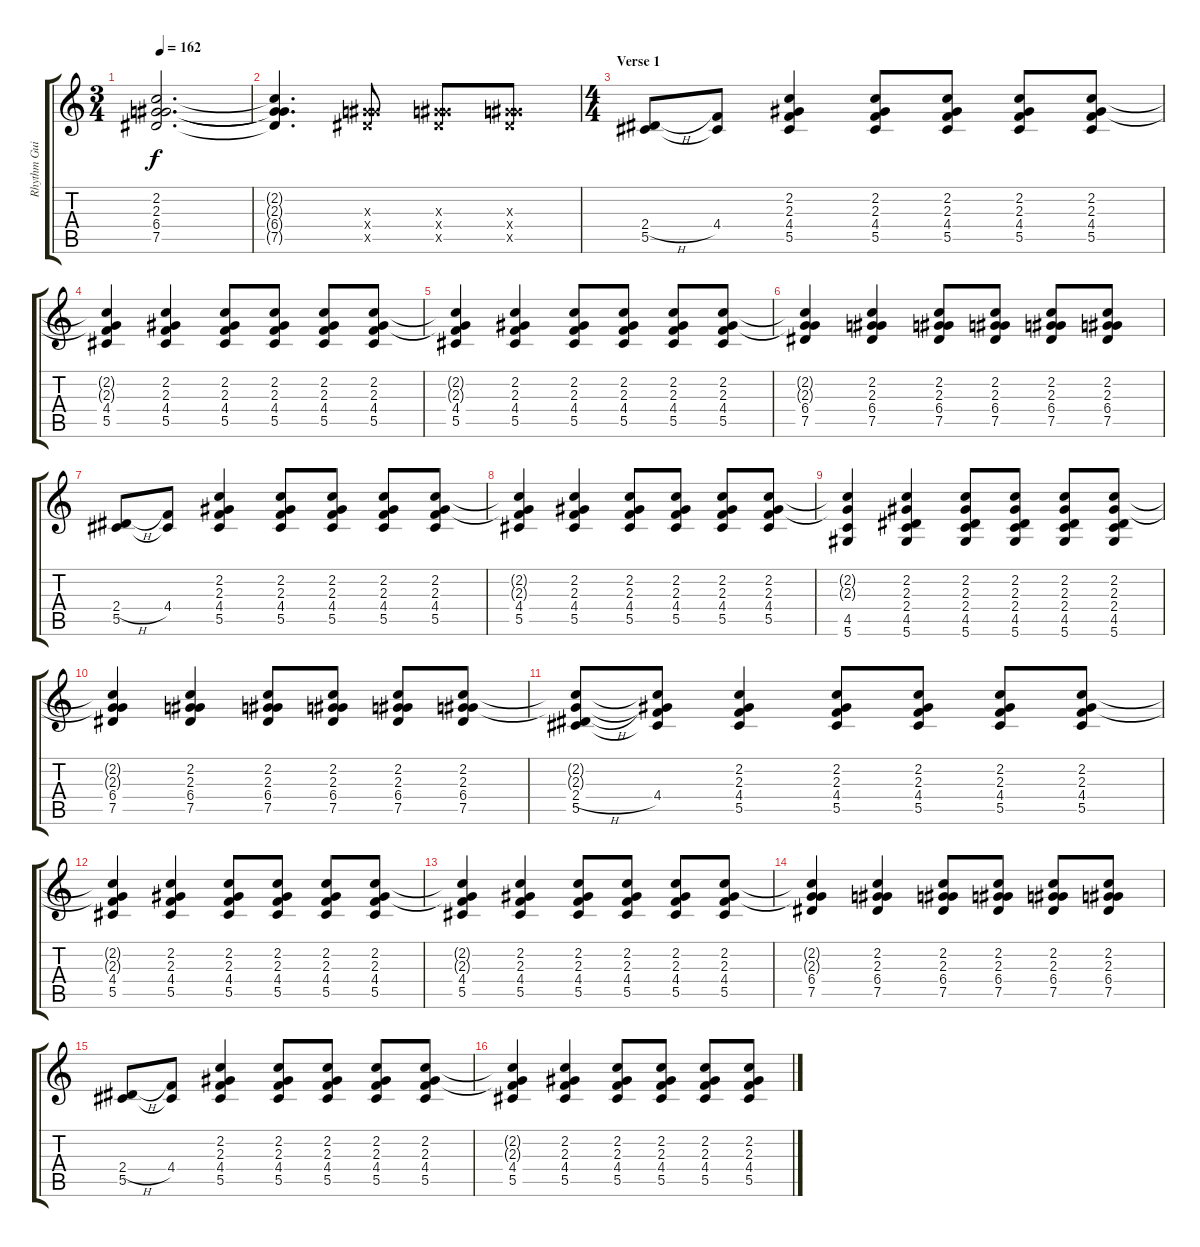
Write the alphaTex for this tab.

\track ("Rhythm Guitar" "Rhythm Gui") {instrument acousticguitarsteel}
\staff {score tabs}
\tuning (Eb4 Bb3 Gb3 Db3 Ab2 Eb2) {hide}
\ts (3 4)
\tempo 162
\clef g2
\ks c
(2.2{t} 2.3{t} 6.4{t} 7.5{t}).2{d dy f} |
(2.2{t} 2.3{t} 6.4{t} 7.5{t}).4{d} (2.3{x} 6.4{x} 7.5{x}).8 (2.3{x} 6.4{x} 7.5{x}).8 (2.3{x} 6.4{x} 7.5{x}).8 |
\ts (4 4)
\section ("" "Verse 1")
(2.4{h} 5.5).8 (4.4 5.5{t}).8 (2.2 2.3 4.4 5.5).4 (2.2 2.3 4.4 5.5).8 (2.2 2.3 4.4 5.5).8 (2.2 2.3 4.4 5.5).8 (2.2 2.3 4.4 5.5).8 |
(2.2{t} 2.3{t} 4.4 5.5).4 (2.2 2.3 4.4 5.5).4 (2.2 2.3 4.4 5.5).8 (2.2 2.3 4.4 5.5).8 (2.2 2.3 4.4 5.5).8 (2.2 2.3 4.4 5.5).8 |
(2.2{t} 2.3{t} 4.4 5.5).4 (2.2 2.3 4.4 5.5).4 (2.2 2.3 4.4 5.5).8 (2.2 2.3 4.4 5.5).8 (2.2 2.3 4.4 5.5).8 (2.2 2.3 4.4 5.5).8 |
(2.2{t} 2.3{t} 6.4 7.5).4 (2.2 2.3 6.4 7.5).4 (2.2 2.3 6.4 7.5).8 (2.2 2.3 6.4 7.5).8 (2.2 2.3 6.4 7.5).8 (2.2 2.3 6.4 7.5).8 |
(2.4{h} 5.5).8 (4.4 5.5{t}).8 (2.2 2.3 4.4 5.5).4 (2.2 2.3 4.4 5.5).8 (2.2 2.3 4.4 5.5).8 (2.2 2.3 4.4 5.5).8 (2.2 2.3 4.4 5.5).8 |
(2.2{t} 2.3{t} 4.4 5.5).4 (2.2 2.3 4.4 5.5).4 (2.2 2.3 4.4 5.5).8 (2.2 2.3 4.4 5.5).8 (2.2 2.3 4.4 5.5).8 (2.2 2.3 4.4 5.5).8 |
(2.2{t} 2.3{t} 4.5 5.6).4 (2.2 2.3 2.4 4.5 5.6).4 (2.2 2.3 2.4 4.5 5.6).8 (2.2 2.3 2.4 4.5 5.6).8 (2.2 2.3 2.4 4.5 5.6).8 (2.2 2.3 2.4 4.5 5.6).8 |
(2.2{t} 2.3{t} 6.4 7.5).4 (2.2 2.3 6.4 7.5).4 (2.2 2.3 6.4 7.5).8 (2.2 2.3 6.4 7.5).8 (2.2 2.3 6.4 7.5).8 (2.2 2.3 6.4 7.5).8 |
(2.2{t} 2.3{t} 2.4{h} 5.5).8 (2.2{t} 2.3{t} 4.4 5.5{t}).8 (2.2 2.3 4.4 5.5).4 (2.2 2.3 4.4 5.5).8 (2.2 2.3 4.4 5.5).8 (2.2 2.3 4.4 5.5).8 (2.2 2.3 4.4 5.5).8 |
(2.2{t} 2.3{t} 4.4 5.5).4 (2.2 2.3 4.4 5.5).4 (2.2 2.3 4.4 5.5).8 (2.2 2.3 4.4 5.5).8 (2.2 2.3 4.4 5.5).8 (2.2 2.3 4.4 5.5).8 |
(2.2{t} 2.3{t} 4.4 5.5).4 (2.2 2.3 4.4 5.5).4 (2.2 2.3 4.4 5.5).8 (2.2 2.3 4.4 5.5).8 (2.2 2.3 4.4 5.5).8 (2.2 2.3 4.4 5.5).8 |
(2.2{t} 2.3{t} 6.4 7.5).4 (2.2 2.3 6.4 7.5).4 (2.2 2.3 6.4 7.5).8 (2.2 2.3 6.4 7.5).8 (2.2 2.3 6.4 7.5).8 (2.2 2.3 6.4 7.5).8 |
(2.4{h} 5.5).8 (4.4 5.5{t}).8 (2.2 2.3 4.4 5.5).4 (2.2 2.3 4.4 5.5).8 (2.2 2.3 4.4 5.5).8 (2.2 2.3 4.4 5.5).8 (2.2 2.3 4.4 5.5).8 |
(2.2{t} 2.3{t} 4.4 5.5).4 (2.2 2.3 4.4 5.5).4 (2.2 2.3 4.4 5.5).8 (2.2 2.3 4.4 5.5).8 (2.2 2.3 4.4 5.5).8 (2.2 2.3 4.4 5.5).8
